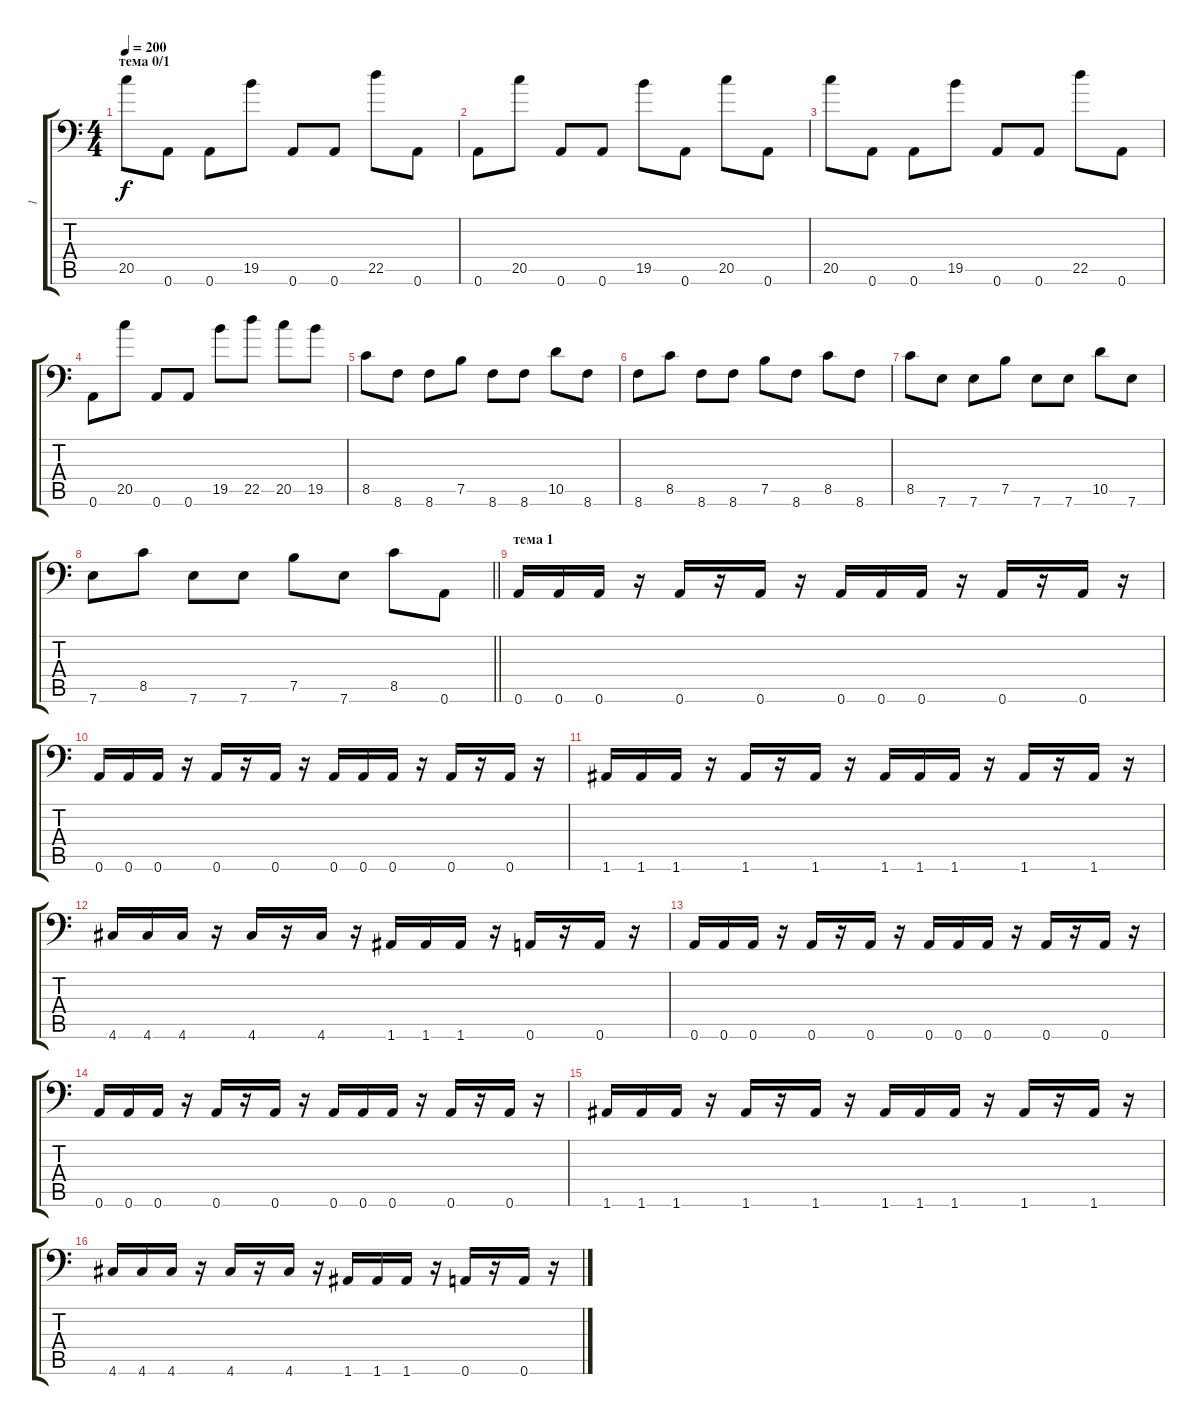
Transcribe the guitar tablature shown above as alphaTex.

\track ("1" "1") {instrument distortionguitar}
\staff {score tabs}
\tuning (B3 Gb3 D3 A2 E2 A1) {hide}
\ts (4 4)
\section ("" "тема 0/1")
\tempo 200
\clef f4
\ks c
20.5.8{dy f} 0.6.8 0.6.8 19.5.8 0.6.8 0.6.8 22.5.8 0.6.8 |
0.6.8 20.5.8 0.6.8 0.6.8 19.5.8 0.6.8 20.5.8 0.6.8 |
20.5.8 0.6.8 0.6.8 19.5.8 0.6.8 0.6.8 22.5.8 0.6.8 |
0.6.8 20.5.8 0.6.8 0.6.8 19.5.8 22.5.8 20.5.8 19.5.8 |
8.5.8 8.6.8 8.6.8 7.5.8 8.6.8 8.6.8 10.5.8 8.6.8 |
8.6.8 8.5.8 8.6.8 8.6.8 7.5.8 8.6.8 8.5.8 8.6.8 |
8.5.8 7.6.8 7.6.8 7.5.8 7.6.8 7.6.8 10.5.8 7.6.8 |
\barLineRight lightlight
7.6.8 8.5.8 7.6.8 7.6.8 7.5.8 7.6.8 8.5.8 0.6.8 |
\section ("" "тема 1")
0.6.16 0.6.16 0.6.16 r.16 0.6.16 r.16 0.6.16 r.16 0.6.16 0.6.16 0.6.16 r.16 0.6.16 r.16 0.6.16 r.16 |
0.6.16 0.6.16 0.6.16 r.16 0.6.16 r.16 0.6.16 r.16 0.6.16 0.6.16 0.6.16 r.16 0.6.16 r.16 0.6.16 r.16 |
1.6.16 1.6.16 1.6.16 r.16 1.6.16 r.16 1.6.16 r.16 1.6.16 1.6.16 1.6.16 r.16 1.6.16 r.16 1.6.16 r.16 |
4.6.16 4.6.16 4.6.16 r.16 4.6.16 r.16 4.6.16 r.16 1.6.16 1.6.16 1.6.16 r.16 0.6.16 r.16 0.6.16 r.16 |
0.6.16 0.6.16 0.6.16 r.16 0.6.16 r.16 0.6.16 r.16 0.6.16 0.6.16 0.6.16 r.16 0.6.16 r.16 0.6.16 r.16 |
0.6.16 0.6.16 0.6.16 r.16 0.6.16 r.16 0.6.16 r.16 0.6.16 0.6.16 0.6.16 r.16 0.6.16 r.16 0.6.16 r.16 |
1.6.16 1.6.16 1.6.16 r.16 1.6.16 r.16 1.6.16 r.16 1.6.16 1.6.16 1.6.16 r.16 1.6.16 r.16 1.6.16 r.16 |
4.6.16 4.6.16 4.6.16 r.16 4.6.16 r.16 4.6.16 r.16 1.6.16 1.6.16 1.6.16 r.16 0.6.16 r.16 0.6.16 r.16
